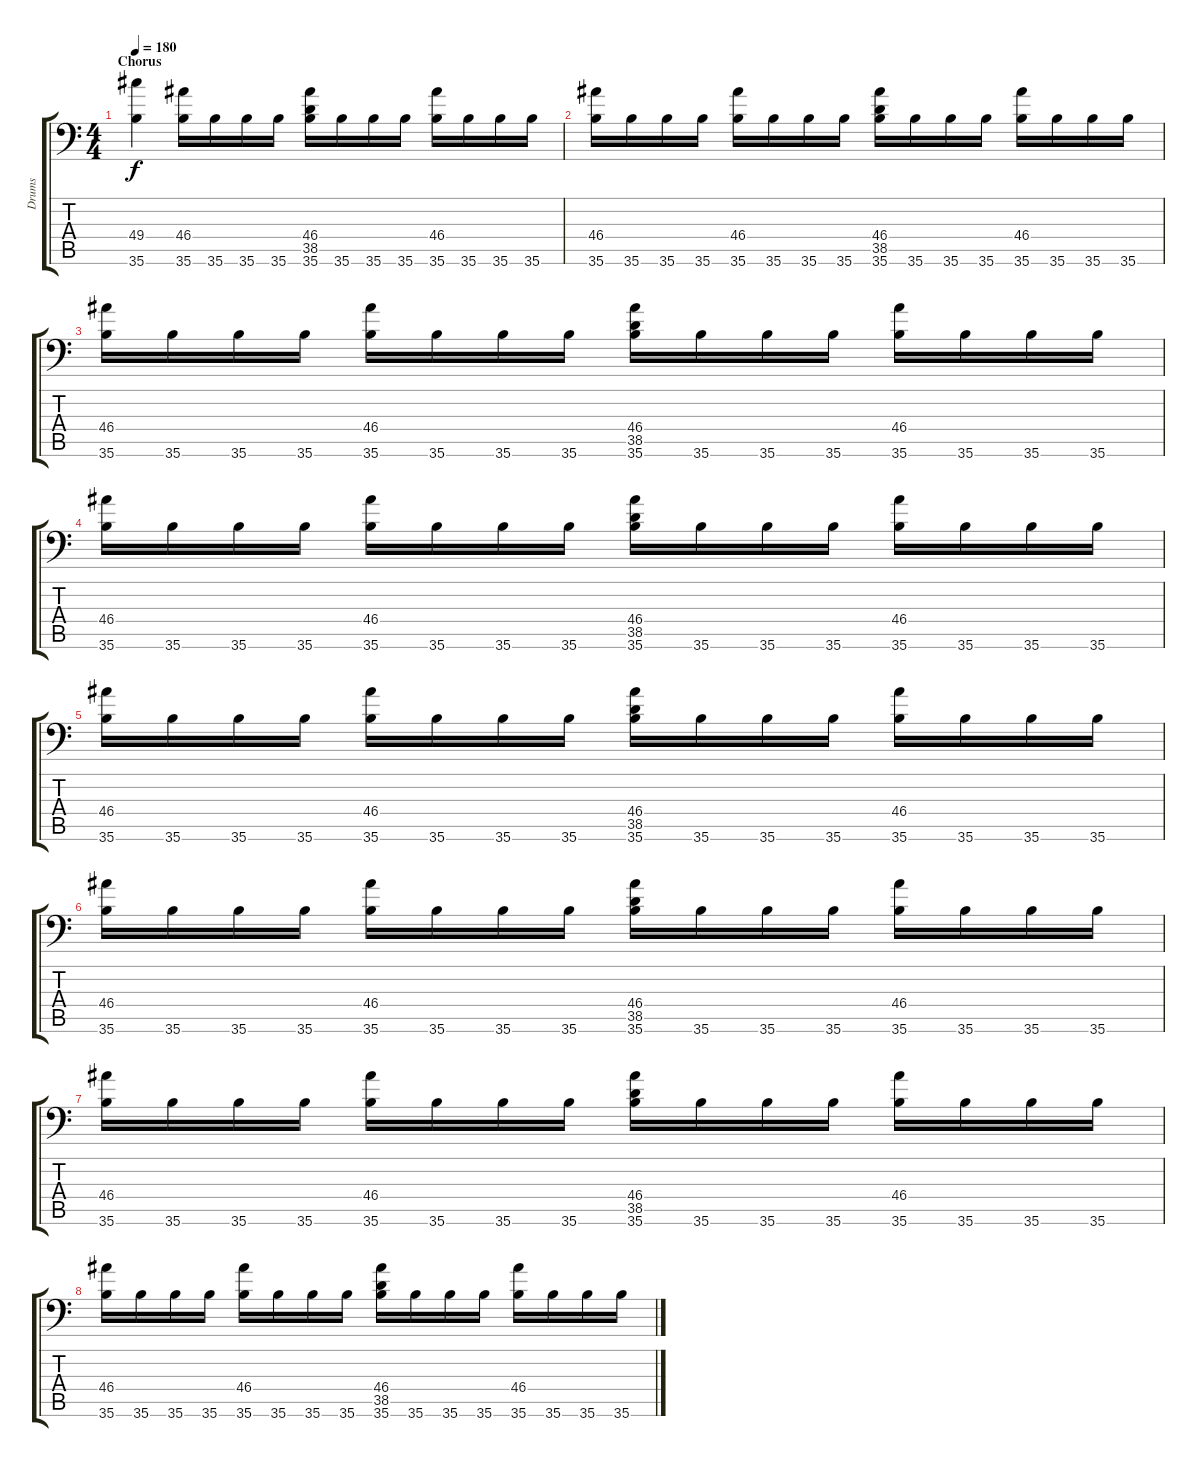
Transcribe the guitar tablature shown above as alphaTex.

\track ("Drums" "Drums") {instrument acousticgrandpiano}
\staff {score tabs}
\tuning (C-1 C-1 C-1 C-1 C-1 C-1) {hide}
\ts (4 4)
\section ("" "Chorus")
\tempo 180
\clef f4
\ks c
(49.4 35.6).4{dy f} (46.4 35.6).16 35.6.16 35.6.16 35.6.16 (46.4 38.5 35.6).16 35.6.16 35.6.16 35.6.16 (46.4 35.6).16 35.6.16 35.6.16 35.6.16 |
(46.4 35.6).16 35.6.16 35.6.16 35.6.16 (46.4 35.6).16 35.6.16 35.6.16 35.6.16 (46.4 38.5 35.6).16 35.6.16 35.6.16 35.6.16 (46.4 35.6).16 35.6.16 35.6.16 35.6.16 |
(46.4 35.6).16 35.6.16 35.6.16 35.6.16 (46.4 35.6).16 35.6.16 35.6.16 35.6.16 (46.4 38.5 35.6).16 35.6.16 35.6.16 35.6.16 (46.4 35.6).16 35.6.16 35.6.16 35.6.16 |
(46.4 35.6).16 35.6.16 35.6.16 35.6.16 (46.4 35.6).16 35.6.16 35.6.16 35.6.16 (46.4 38.5 35.6).16 35.6.16 35.6.16 35.6.16 (46.4 35.6).16 35.6.16 35.6.16 35.6.16 |
(46.4 35.6).16 35.6.16 35.6.16 35.6.16 (46.4 35.6).16 35.6.16 35.6.16 35.6.16 (46.4 38.5 35.6).16 35.6.16 35.6.16 35.6.16 (46.4 35.6).16 35.6.16 35.6.16 35.6.16 |
(46.4 35.6).16 35.6.16 35.6.16 35.6.16 (46.4 35.6).16 35.6.16 35.6.16 35.6.16 (46.4 38.5 35.6).16 35.6.16 35.6.16 35.6.16 (46.4 35.6).16 35.6.16 35.6.16 35.6.16 |
(46.4 35.6).16 35.6.16 35.6.16 35.6.16 (46.4 35.6).16 35.6.16 35.6.16 35.6.16 (46.4 38.5 35.6).16 35.6.16 35.6.16 35.6.16 (46.4 35.6).16 35.6.16 35.6.16 35.6.16 |
(46.4 35.6).16 35.6.16 35.6.16 35.6.16 (46.4 35.6).16 35.6.16 35.6.16 35.6.16 (46.4 38.5 35.6).16 35.6.16 35.6.16 35.6.16 (46.4 35.6).16 35.6.16 35.6.16 35.6.16
